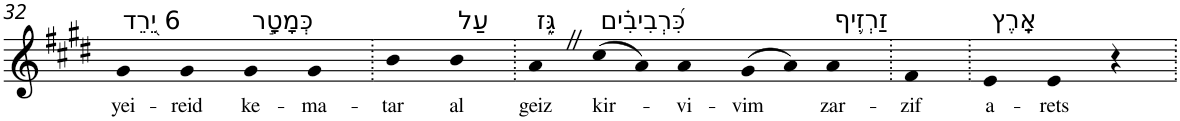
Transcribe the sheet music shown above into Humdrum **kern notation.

**kern	**text
*part1	*part1
*staff1	*staff1
*I"Piano	*
*I'Pno	*
!!LO:PB:g=z
*clefG2	*
*k[f#c#g#d#]	*
*E:	*
=32	=32
!LO:TX:a:t=6 יֵ֭רֵד	!
!	!LO:LY:b
4g#	yei-
!	!LO:LY:b
4g#	-reid
!LO:TX:a:t=כְּמָטָ֣ר	!
!	!LO:LY:b
4g#	ke-
!	!LO:LY:b
4g#	-ma-
=33.	=33.
!	!LO:LY:b
4b	-tar
!LO:TX:a:t=עַל	!
!	!LO:LY:b
4b	al
=34.	=34.
!LO:TX:a:t=גֵּ֑ז	!
!	!LO:LY:b
4aZ	geiz
!LO:TX:a:t=כִּ֝רְבִיבִ֗ים	!
!	!LO:LY:b
(>8cc#	kir-
8a)	.
!	!LO:LY:b
4a	-vi-
!	!LO:LY:b
(>8g#	-vim
8a)	.
!LO:TX:a:t=זַרְזִ֥יף	!
!	!LO:LY:b
4a	zar-
=35.	=35.
!	!LO:LY:b
4f#	-zif
=36.	=36.
!LO:TX:a:t=אָֽרֶץ	!
!	!LO:LY:b
4e	a-
!	!LO:LY:b
4e	-rets
4r	.
=.	=.
*-	*-
